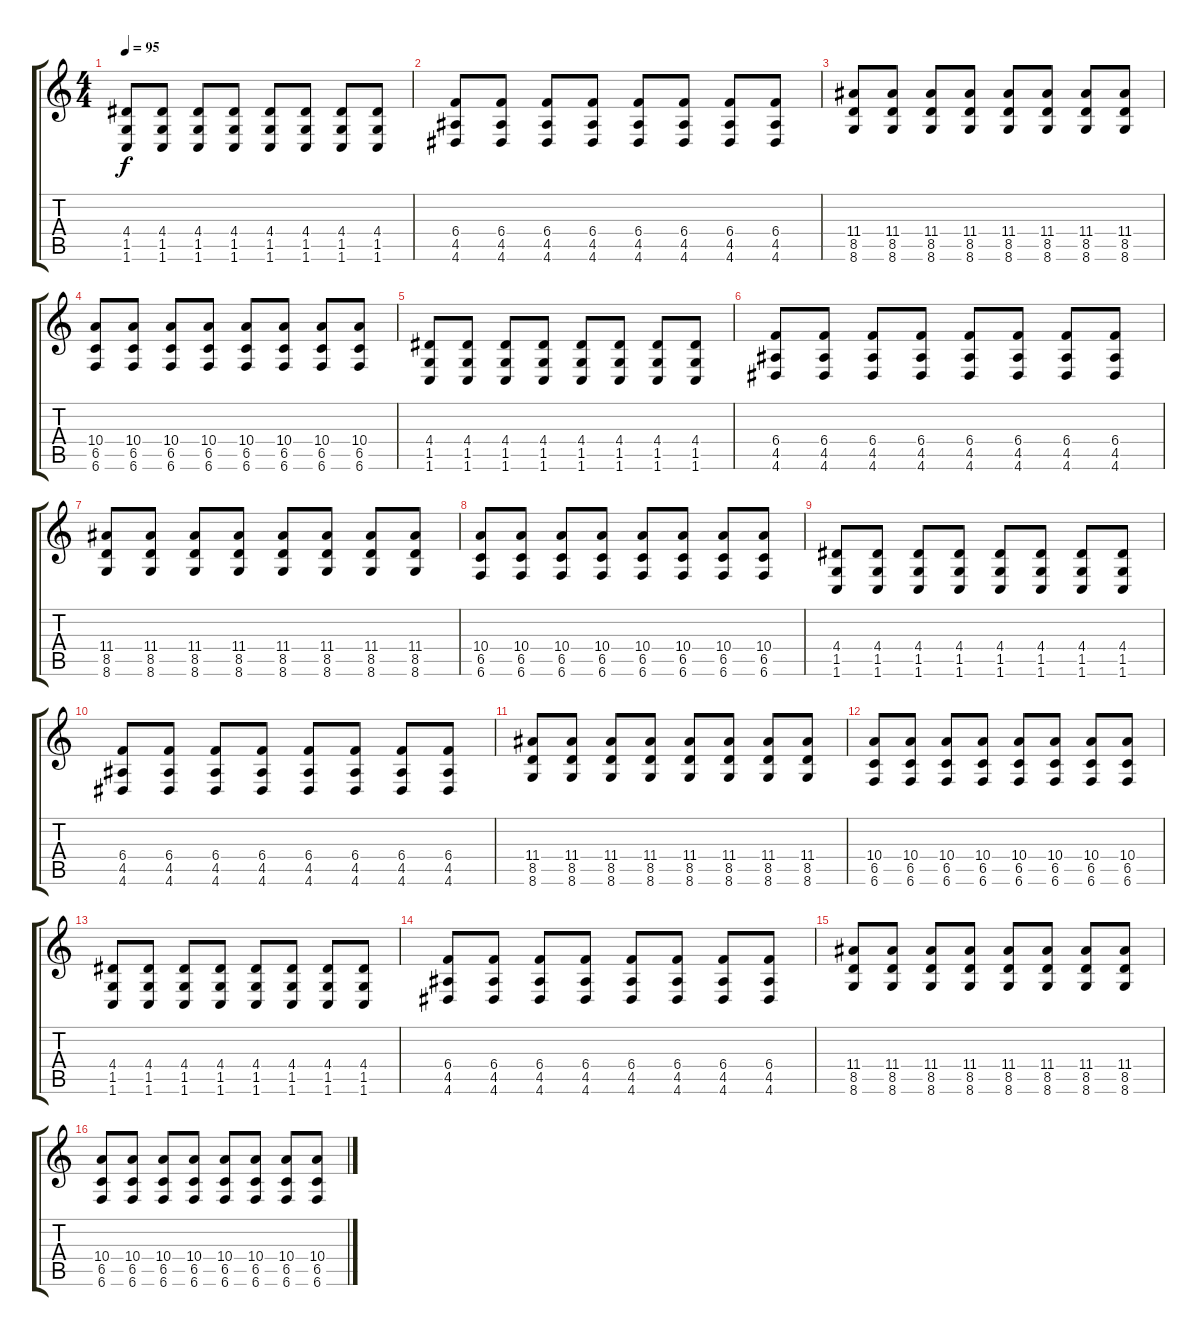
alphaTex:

\track "" {instrument electricguitarjazz}
\staff {score tabs}
\tuning (Db4 Ab3 E3 B2 Gb2 B1) {hide}
\ts (4 4)
\tempo 95
\clef g2
\ks c
(4.4 1.5 1.6).8{dy f} (4.4 1.5 1.6).8 (4.4 1.5 1.6).8 (4.4 1.5 1.6).8 (4.4 1.5 1.6).8 (4.4 1.5 1.6).8 (4.4 1.5 1.6).8 (4.4 1.5 1.6).8 |
(6.4 4.5 4.6).8 (6.4 4.5 4.6).8 (6.4 4.5 4.6).8 (6.4 4.5 4.6).8 (6.4 4.5 4.6).8 (6.4 4.5 4.6).8 (6.4 4.5 4.6).8 (6.4 4.5 4.6).8 |
(11.4 8.5 8.6).8 (11.4 8.5 8.6).8 (11.4 8.5 8.6).8 (11.4 8.5 8.6).8 (11.4 8.5 8.6).8 (11.4 8.5 8.6).8 (11.4 8.5 8.6).8 (11.4 8.5 8.6).8 |
(10.4 6.5 6.6).8 (10.4 6.5 6.6).8 (10.4 6.5 6.6).8 (10.4 6.5 6.6).8 (10.4 6.5 6.6).8 (10.4 6.5 6.6).8 (10.4 6.5 6.6).8 (10.4 6.5 6.6).8 |
(4.4 1.5 1.6).8 (4.4 1.5 1.6).8 (4.4 1.5 1.6).8 (4.4 1.5 1.6).8 (4.4 1.5 1.6).8 (4.4 1.5 1.6).8 (4.4 1.5 1.6).8 (4.4 1.5 1.6).8 |
(6.4 4.5 4.6).8 (6.4 4.5 4.6).8 (6.4 4.5 4.6).8 (6.4 4.5 4.6).8 (6.4 4.5 4.6).8 (6.4 4.5 4.6).8 (6.4 4.5 4.6).8 (6.4 4.5 4.6).8 |
(11.4 8.5 8.6).8 (11.4 8.5 8.6).8 (11.4 8.5 8.6).8 (11.4 8.5 8.6).8 (11.4 8.5 8.6).8 (11.4 8.5 8.6).8 (11.4 8.5 8.6).8 (11.4 8.5 8.6).8 |
(10.4 6.5 6.6).8 (10.4 6.5 6.6).8 (10.4 6.5 6.6).8 (10.4 6.5 6.6).8 (10.4 6.5 6.6).8 (10.4 6.5 6.6).8 (10.4 6.5 6.6).8 (10.4 6.5 6.6).8 |
(4.4 1.5 1.6).8 (4.4 1.5 1.6).8 (4.4 1.5 1.6).8 (4.4 1.5 1.6).8 (4.4 1.5 1.6).8 (4.4 1.5 1.6).8 (4.4 1.5 1.6).8 (4.4 1.5 1.6).8 |
(6.4 4.5 4.6).8 (6.4 4.5 4.6).8 (6.4 4.5 4.6).8 (6.4 4.5 4.6).8 (6.4 4.5 4.6).8 (6.4 4.5 4.6).8 (6.4 4.5 4.6).8 (6.4 4.5 4.6).8 |
(11.4 8.5 8.6).8 (11.4 8.5 8.6).8 (11.4 8.5 8.6).8 (11.4 8.5 8.6).8 (11.4 8.5 8.6).8 (11.4 8.5 8.6).8 (11.4 8.5 8.6).8 (11.4 8.5 8.6).8 |
(10.4 6.5 6.6).8 (10.4 6.5 6.6).8 (10.4 6.5 6.6).8 (10.4 6.5 6.6).8 (10.4 6.5 6.6).8 (10.4 6.5 6.6).8 (10.4 6.5 6.6).8 (10.4 6.5 6.6).8 |
(4.4 1.5 1.6).8 (4.4 1.5 1.6).8 (4.4 1.5 1.6).8 (4.4 1.5 1.6).8 (4.4 1.5 1.6).8 (4.4 1.5 1.6).8 (4.4 1.5 1.6).8 (4.4 1.5 1.6).8 |
(6.4 4.5 4.6).8 (6.4 4.5 4.6).8 (6.4 4.5 4.6).8 (6.4 4.5 4.6).8 (6.4 4.5 4.6).8 (6.4 4.5 4.6).8 (6.4 4.5 4.6).8 (6.4 4.5 4.6).8 |
(11.4 8.5 8.6).8 (11.4 8.5 8.6).8 (11.4 8.5 8.6).8 (11.4 8.5 8.6).8 (11.4 8.5 8.6).8 (11.4 8.5 8.6).8 (11.4 8.5 8.6).8 (11.4 8.5 8.6).8 |
(10.4 6.5 6.6).8 (10.4 6.5 6.6).8 (10.4 6.5 6.6).8 (10.4 6.5 6.6).8 (10.4 6.5 6.6).8 (10.4 6.5 6.6).8 (10.4 6.5 6.6).8 (10.4 6.5 6.6).8
